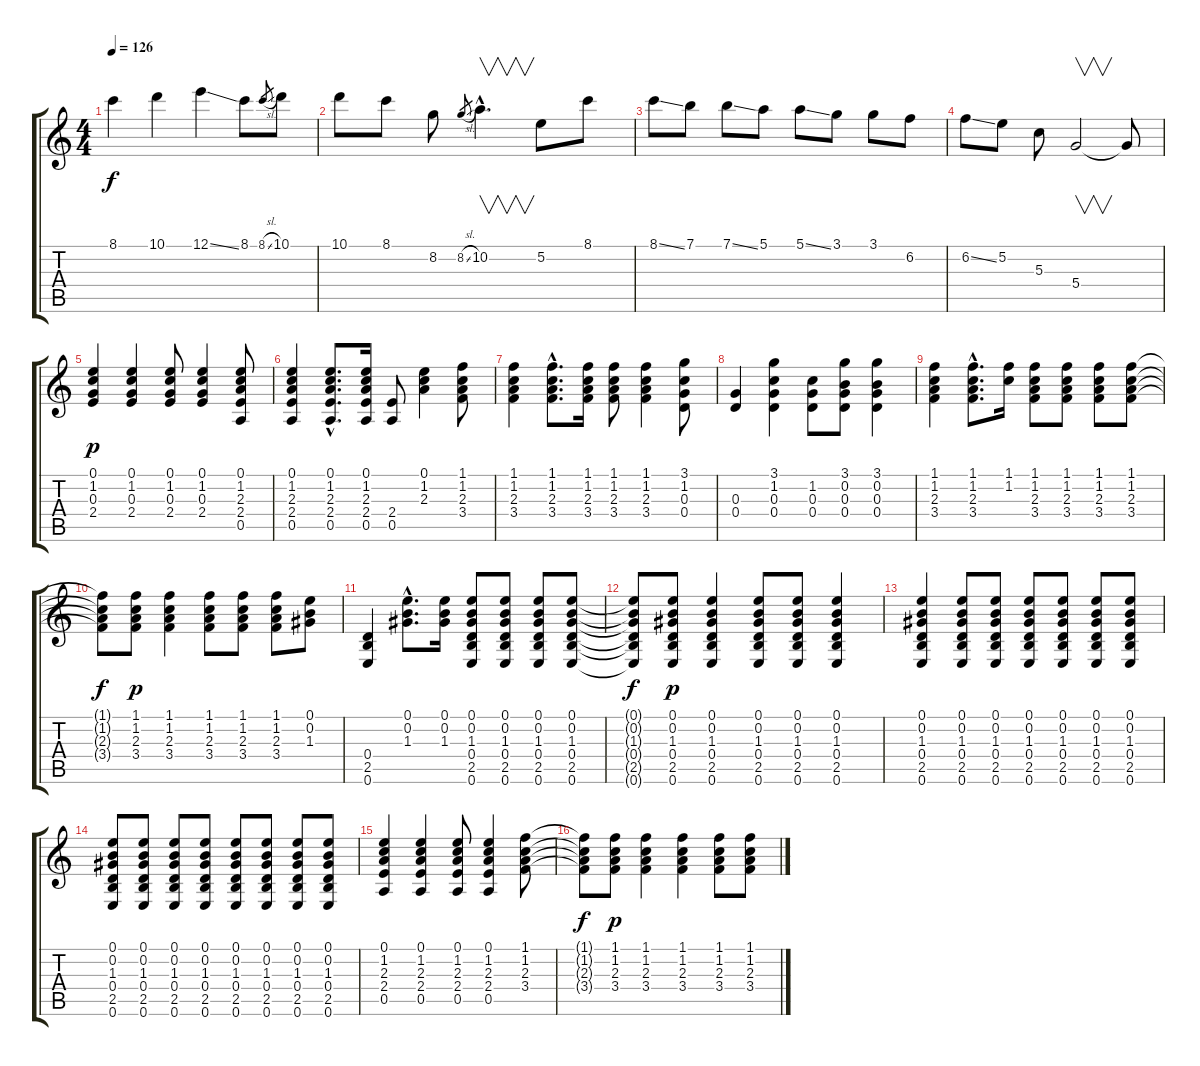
\track "" {instrument acousticguitarsteel}
\staff {score tabs}
\tuning (E4 B3 G3 D3 A2 E2) {hide}
\ts (4 4)
\tempo 126
\clef g2
\ks c
8.1.4{dy f} 10.1.4 12.1{ss}.4 8.1.8 8.1{sl}.8{gr} 10.1.8 |
10.1.8 8.1.8 8.2.8 8.2{sl}.8{gr} 10.2{hac}.4{v d} 5.2.8 8.1.8 |
8.1{ss}.8 7.1.8 7.1{ss}.8 5.1.8 5.1{ss}.8 3.1.8 3.1.8 6.2.8 |
6.2{ss}.8 5.2.8 5.3.8 5.4.2{v} 5.4{t}.8 |
(0.1 1.2 0.3 2.4).4{dy p} (0.1 1.2 0.3 2.4).4 (0.1 1.2 0.3 2.4).8 (0.1 1.2 0.3 2.4).4 (0.1 1.2 2.3 2.4 0.5).8 |
(0.1 1.2 2.3 2.4 0.5).4 (0.1{hac} 1.2{hac} 2.3{hac} 2.4{hac} 0.5{hac}).8{d} (0.1 1.2 2.3 2.4 0.5).16 (2.4 0.5).8 (0.1 1.2 2.3).4 (1.1 1.2 2.3 3.4).8 |
(1.1 1.2 2.3 3.4).4 (1.1{hac} 1.2{hac} 2.3{hac} 3.4{hac}).8{d} (1.1 1.2 2.3 3.4).16 (1.1 1.2 2.3 3.4).8 (1.1 1.2 2.3 3.4).4 (3.1 1.2 0.3 0.4).8 |
(0.3 0.4).4 (3.1 1.2 0.3 0.4).4 (1.2 0.3 0.4).8 (3.1 0.2 0.3 0.4).8 (3.1 0.2 0.3 0.4).4 |
(1.1 1.2 2.3 3.4).4 (1.1{hac} 1.2{hac} 2.3{hac} 3.4{hac}).8{d} (1.1 1.2).16 (1.1 1.2 2.3 3.4).8 (1.1 1.2 2.3 3.4).8 (1.1 1.2 2.3 3.4).8 (1.1 1.2 2.3 3.4).8 |
(1.1{t} 1.2{t} 2.3{t} 3.4{t}).8{dy f} (1.1 1.2 2.3 3.4).8{dy p} (1.1 1.2 2.3 3.4).4 (1.1 1.2 2.3 3.4).8 (1.1 1.2 2.3 3.4).8 (1.1 1.2 2.3 3.4).8 (0.1 0.2 1.3).8 |
(0.4 2.5 0.6).4 (0.1{hac} 0.2{hac} 1.3{hac}).8{d} (0.1 0.2 1.3).16 (0.1 0.2 1.3 0.4 2.5 0.6).8 (0.1 0.2 1.3 0.4 2.5 0.6).8 (0.1 0.2 1.3 0.4 2.5 0.6).8 (0.1 0.2 1.3 0.4 2.5 0.6).8 |
(0.1{t} 0.2{t} 1.3{t} 0.4{t} 2.5{t} 0.6{t}).8{dy f} (0.1 0.2 1.3 0.4 2.5 0.6).8{dy p} (0.1 0.2 1.3 0.4 2.5 0.6).4 (0.1 0.2 1.3 0.4 2.5 0.6).8 (0.1 0.2 1.3 0.4 2.5 0.6).8 (0.1 0.2 1.3 0.4 2.5 0.6).4 |
(0.1 0.2 1.3 0.4 2.5 0.6).4 (0.1 0.2 1.3 0.4 2.5 0.6).8 (0.1 0.2 1.3 0.4 2.5 0.6).8 (0.1 0.2 1.3 0.4 2.5 0.6).8 (0.1 0.2 1.3 0.4 2.5 0.6).8 (0.1 0.2 1.3 0.4 2.5 0.6).8 (0.1 0.2 1.3 0.4 2.5 0.6).8 |
(0.1 0.2 1.3 0.4 2.5 0.6).8 (0.1 0.2 1.3 0.4 2.5 0.6).8 (0.1 0.2 1.3 0.4 2.5 0.6).8 (0.1 0.2 1.3 0.4 2.5 0.6).8 (0.1 0.2 1.3 0.4 2.5 0.6).8 (0.1 0.2 1.3 0.4 2.5 0.6).8 (0.1 0.2 1.3 0.4 2.5 0.6).8 (0.1 0.2 1.3 0.4 2.5 0.6).8 |
(0.1 1.2 2.3 2.4 0.5).4 (0.1 1.2 2.3 2.4 0.5).4 (0.1 1.2 2.3 2.4 0.5).8 (0.1 1.2 2.3 2.4 0.5).4 (1.1 1.2 2.3 3.4).8 |
(1.1{t} 1.2{t} 2.3{t} 3.4{t}).8{dy f} (1.1 1.2 2.3 3.4).8{dy p} (1.1 1.2 2.3 3.4).4 (1.1 1.2 2.3 3.4).4 (1.1 1.2 2.3 3.4).8 (1.1 1.2 2.3 3.4).8
